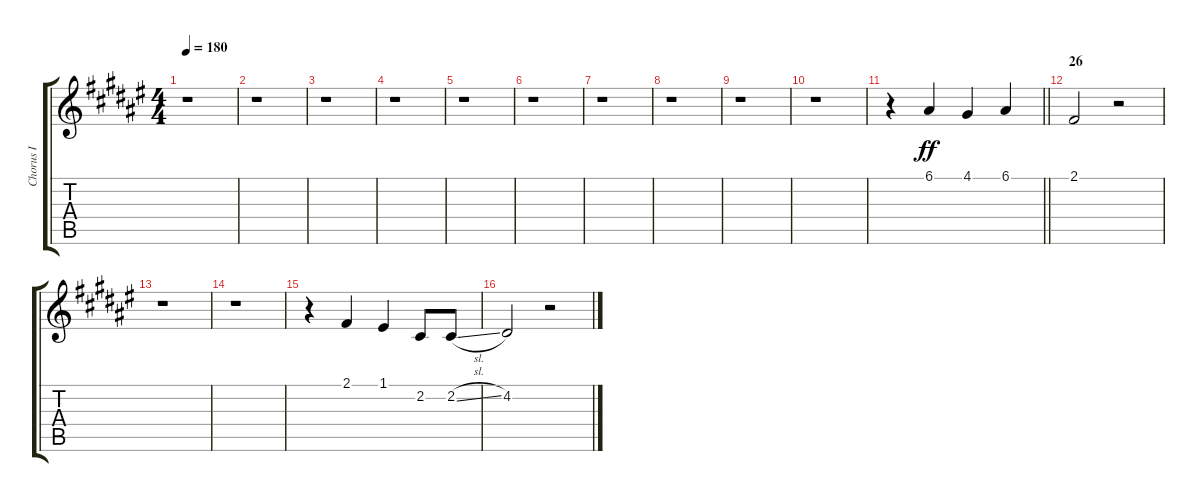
\track ("Chorus I" "Chorus I") {instrument voiceoohs}
\staff {score tabs}
\tuning (E4 B3 G3 D3 A2 E2) {hide}
\ts (4 4)
\tempo 180
\clef g2
\ks f#
r.1{dy ff} |
r.1 |
r.1 |
r.1 |
r.1 |
r.1 |
r.1 |
r.1 |
r.1 |
r.1 |
\barLineRight lightlight
r.4 6.1.4 4.1.4 6.1.4 |
\section ("" "26")
2.1.2 r.2 |
r.1 |
r.1 |
r.4 2.1.4 1.1.4 2.2.8 2.2{sl}.8 |
4.2.2 r.2
